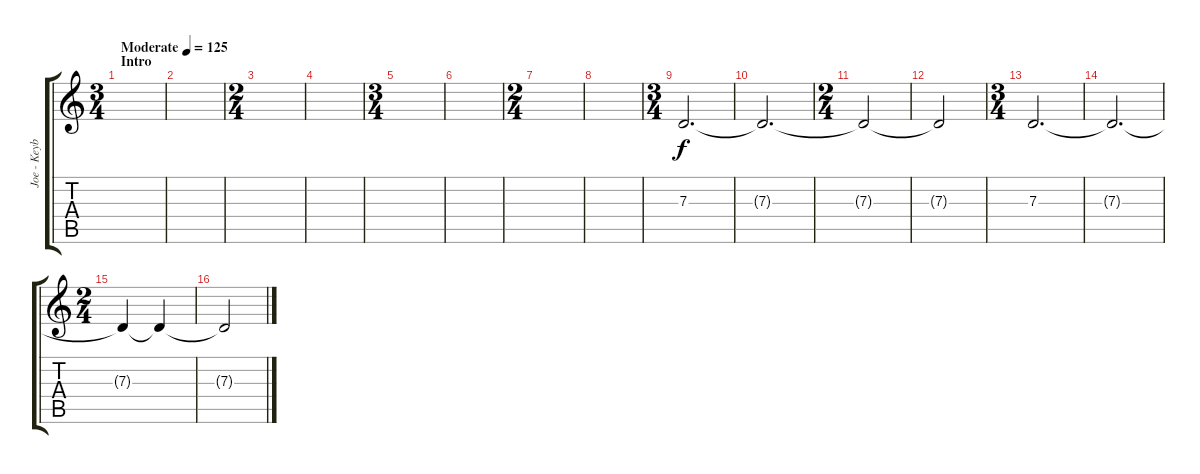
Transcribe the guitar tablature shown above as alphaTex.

\track ("Joe - Keyboards" "Joe - Keyb") {instrument lead3calliope}
\staff {score tabs}
\tuning (E4 B3 G3 D3 A2 E2) {hide}
\ts (3 4)
\section ("" "Intro")
\tempo (125 "Moderate")
\clef g2
\ks c
|
|
\ts (2 4)
|
|
\ts (3 4)
|
|
\ts (2 4)
|
|
\ts (3 4)
7.3.2{d volume 10} |
7.3{t}.2{d} |
\ts (2 4)
7.3{t}.2 |
7.3{t}.2 |
\ts (3 4)
7.3.2{d} |
7.3{t}.2{d volume 14} |
\ts (2 4)
7.3{t}.4{volume 10} 7.3{t}.4{volume 14} |
7.3{t}.2
